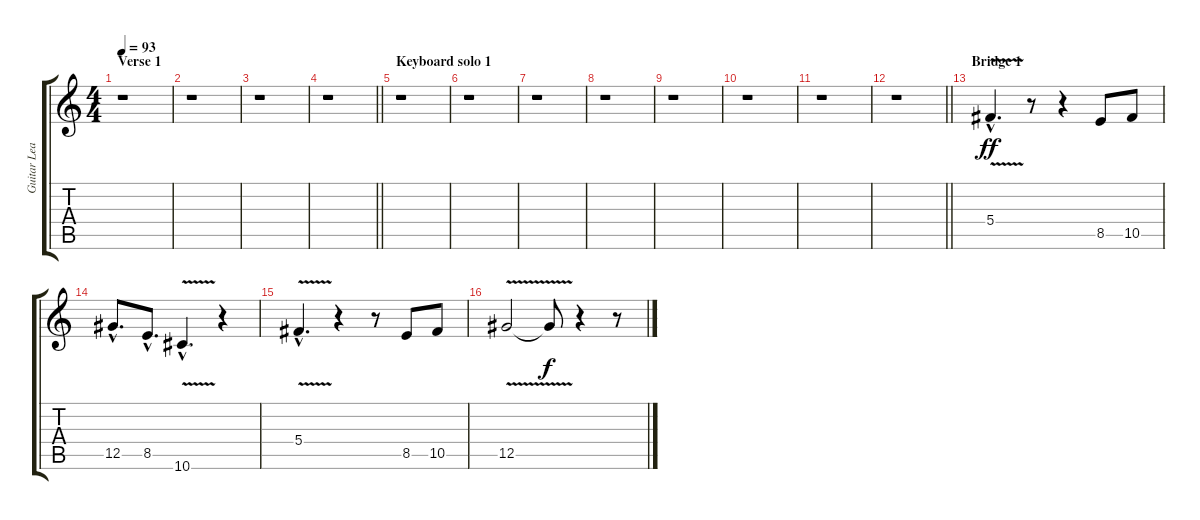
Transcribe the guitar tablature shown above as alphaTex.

\track ("Guitar Lead 2" "Guitar Lea") {instrument overdrivenguitar}
\staff {score tabs}
\tuning (Eb4 Bb3 Gb3 Db3 Ab2 Eb2) {hide}
\ts (4 4)
\section ("" "Verse 1")
\tempo 93
\clef g2
\ks c
r.1{dy ff} |
r.1 |
r.1 |
\barLineRight lightlight
r.1 |
\section ("" "Keyboard solo 1")
r.1 |
r.1 |
r.1 |
r.1 |
r.1 |
r.1 |
r.1 |
\barLineRight lightlight
r.1 |
\section ("" "Bridge 1")
5.4{v hac}.4{d} r.8 r.4 8.5.8 10.5.8 |
12.5{hac}.8{d} 8.5{hac}.8{d} 10.6{v hac}.4{d} r.4 |
5.4{v hac}.4{d} r.4 r.8 8.5.8 10.5.8 |
12.5{v}.2 12.5{t}.8{dy f} r.4 r.8
